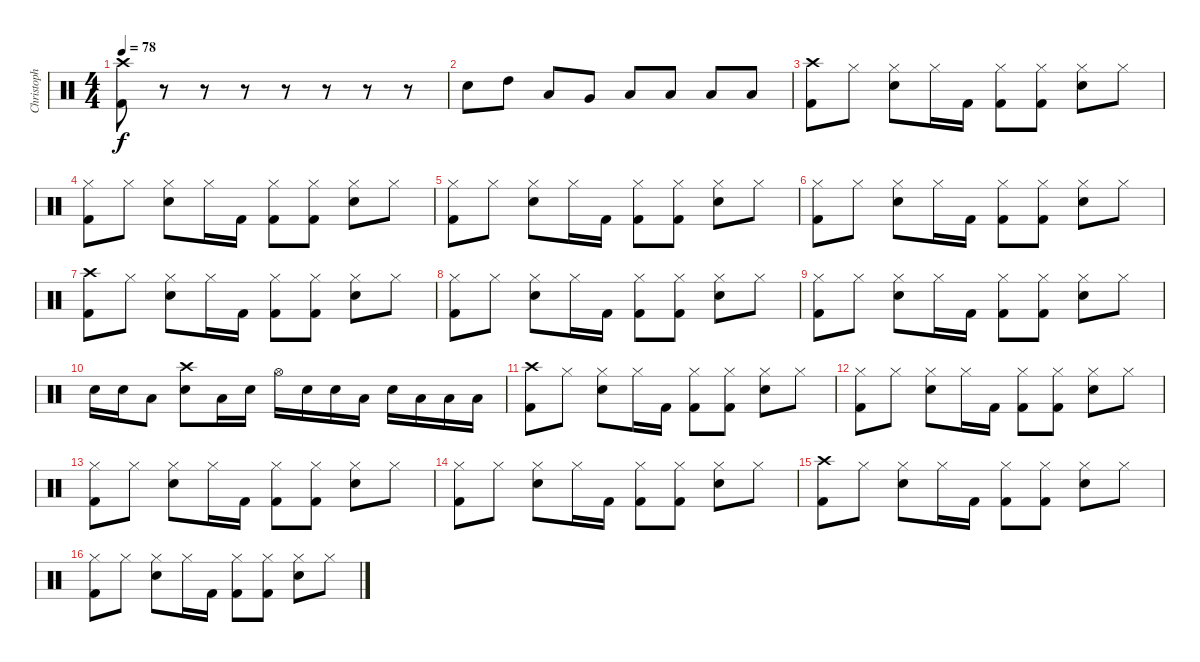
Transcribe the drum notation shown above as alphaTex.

\track ("Christoph" "Christoph") {instrument percussion}
\staff {score}
\articulation defaults
\ts (4 4)
\tempo 78
\clef neutral
\ks c
("Kick (hit) 2" "Crash high (hit)").8{dy f} r.8 r.8 r.8 r.8 r.8 r.8 r.8 |
"Snare (hit) 2".8 "High Tom (hit)".8 "Low Tom (hit)".8 "Very Low Tom (hit)".8 "Low Floor Tom (hit)".8 "Low Floor Tom (hit)".8 "Low Floor Tom (hit)".8 "Low Floor Tom (hit)".8 |
("Crash high (hit)" "Kick (hit) 2").8 "Hi-Hat (closed)".8 ("Hi-Hat (closed)" "Snare (hit) 2").8 "Hi-Hat (closed)".16 "Kick (hit) 2".16 ("Hi-Hat (closed)" "Kick (hit) 2").8 ("Hi-Hat (closed)" "Kick (hit) 2").8 ("Hi-Hat (closed)" "Snare (hit) 2").8 "Hi-Hat (closed)".8 |
("Hi-Hat (closed)" "Kick (hit) 2").8 "Hi-Hat (closed)".8 ("Hi-Hat (closed)" "Snare (hit) 2").8 "Hi-Hat (closed)".16 "Kick (hit) 2".16 ("Hi-Hat (closed)" "Kick (hit) 2").8 ("Hi-Hat (closed)" "Kick (hit) 2").8 ("Hi-Hat (closed)" "Snare (hit) 2").8 "Hi-Hat (closed)".8 |
("Hi-Hat (closed)" "Kick (hit) 2").8 "Hi-Hat (closed)".8 ("Hi-Hat (closed)" "Snare (hit) 2").8 "Hi-Hat (closed)".16 "Kick (hit) 2".16 ("Hi-Hat (closed)" "Kick (hit) 2").8 ("Hi-Hat (closed)" "Kick (hit) 2").8 ("Hi-Hat (closed)" "Snare (hit) 2").8 "Hi-Hat (closed)".8 |
("Hi-Hat (closed)" "Kick (hit) 2").8 "Hi-Hat (closed)".8 ("Hi-Hat (closed)" "Snare (hit) 2").8 "Hi-Hat (closed)".16 "Kick (hit) 2".16 ("Hi-Hat (closed)" "Kick (hit) 2").8 ("Hi-Hat (closed)" "Kick (hit) 2").8 ("Hi-Hat (closed)" "Snare (hit) 2").8 "Hi-Hat (closed)".8 |
("Crash high (hit)" "Kick (hit) 2").8 "Hi-Hat (closed)".8 ("Hi-Hat (closed)" "Snare (hit) 2").8 "Hi-Hat (closed)".16 "Kick (hit) 2".16 ("Hi-Hat (closed)" "Kick (hit) 2").8 ("Hi-Hat (closed)" "Kick (hit) 2").8 ("Hi-Hat (closed)" "Snare (hit) 2").8 "Hi-Hat (closed)".8 |
("Hi-Hat (closed)" "Kick (hit) 2").8 "Hi-Hat (closed)".8 ("Hi-Hat (closed)" "Snare (hit) 2").8 "Hi-Hat (closed)".16 "Kick (hit) 2".16 ("Hi-Hat (closed)" "Kick (hit) 2").8 ("Hi-Hat (closed)" "Kick (hit) 2").8 ("Hi-Hat (closed)" "Snare (hit) 2").8 "Hi-Hat (closed)".8 |
("Hi-Hat (closed)" "Kick (hit) 2").8 "Hi-Hat (closed)".8 ("Hi-Hat (closed)" "Snare (hit) 2").8 "Hi-Hat (closed)".16 "Kick (hit) 2".16 ("Hi-Hat (closed)" "Kick (hit) 2").8 ("Hi-Hat (closed)" "Kick (hit) 2").8 ("Hi-Hat (closed)" "Snare (hit) 2").8 "Hi-Hat (closed)".8 |
"Snare (hit) 2".16 "Snare (hit) 2".16 "Low Tom (hit)".8 ("Crash high (hit)" "Snare (hit) 2").8 "Low Tom (hit)".16 "Snare (hit) 2".16 "Hi-Hat (open)".16 "Snare (hit) 2".16 "Snare (hit) 2".16 "Low Tom (hit)".16 "Snare (hit) 2".16 "Low Tom (hit)".16 "Low Floor Tom (hit)".16 "Low Floor Tom (hit)".16 |
("Crash high (hit)" "Kick (hit) 2").8 "Hi-Hat (closed)".8 ("Hi-Hat (closed)" "Snare (hit) 2").8 "Hi-Hat (closed)".16 "Kick (hit) 2".16 ("Hi-Hat (closed)" "Kick (hit) 2").8 ("Hi-Hat (closed)" "Kick (hit) 2").8 ("Hi-Hat (closed)" "Snare (hit) 2").8 "Hi-Hat (closed)".8 |
("Hi-Hat (closed)" "Kick (hit) 2").8 "Hi-Hat (closed)".8 ("Hi-Hat (closed)" "Snare (hit) 2").8 "Hi-Hat (closed)".16 "Kick (hit) 2".16 ("Hi-Hat (closed)" "Kick (hit) 2").8 ("Hi-Hat (closed)" "Kick (hit) 2").8 ("Hi-Hat (closed)" "Snare (hit) 2").8 "Hi-Hat (closed)".8 |
("Hi-Hat (closed)" "Kick (hit) 2").8 "Hi-Hat (closed)".8 ("Hi-Hat (closed)" "Snare (hit) 2").8 "Hi-Hat (closed)".16 "Kick (hit) 2".16 ("Hi-Hat (closed)" "Kick (hit) 2").8 ("Hi-Hat (closed)" "Kick (hit) 2").8 ("Hi-Hat (closed)" "Snare (hit) 2").8 "Hi-Hat (closed)".8 |
("Hi-Hat (closed)" "Kick (hit) 2").8 "Hi-Hat (closed)".8 ("Hi-Hat (closed)" "Snare (hit) 2").8 "Hi-Hat (closed)".16 "Kick (hit) 2".16 ("Hi-Hat (closed)" "Kick (hit) 2").8 ("Hi-Hat (closed)" "Kick (hit) 2").8 ("Hi-Hat (closed)" "Snare (hit) 2").8 "Hi-Hat (closed)".8 |
("Crash high (hit)" "Kick (hit) 2").8 "Hi-Hat (closed)".8 ("Hi-Hat (closed)" "Snare (hit) 2").8 "Hi-Hat (closed)".16 "Kick (hit) 2".16 ("Hi-Hat (closed)" "Kick (hit) 2").8 ("Hi-Hat (closed)" "Kick (hit) 2").8 ("Hi-Hat (closed)" "Snare (hit) 2").8 "Hi-Hat (closed)".8 |
("Hi-Hat (closed)" "Kick (hit) 2").8 "Hi-Hat (closed)".8 ("Hi-Hat (closed)" "Snare (hit) 2").8 "Hi-Hat (closed)".16 "Kick (hit) 2".16 ("Hi-Hat (closed)" "Kick (hit) 2").8 ("Hi-Hat (closed)" "Kick (hit) 2").8 ("Hi-Hat (closed)" "Snare (hit) 2").8 "Hi-Hat (closed)".8
